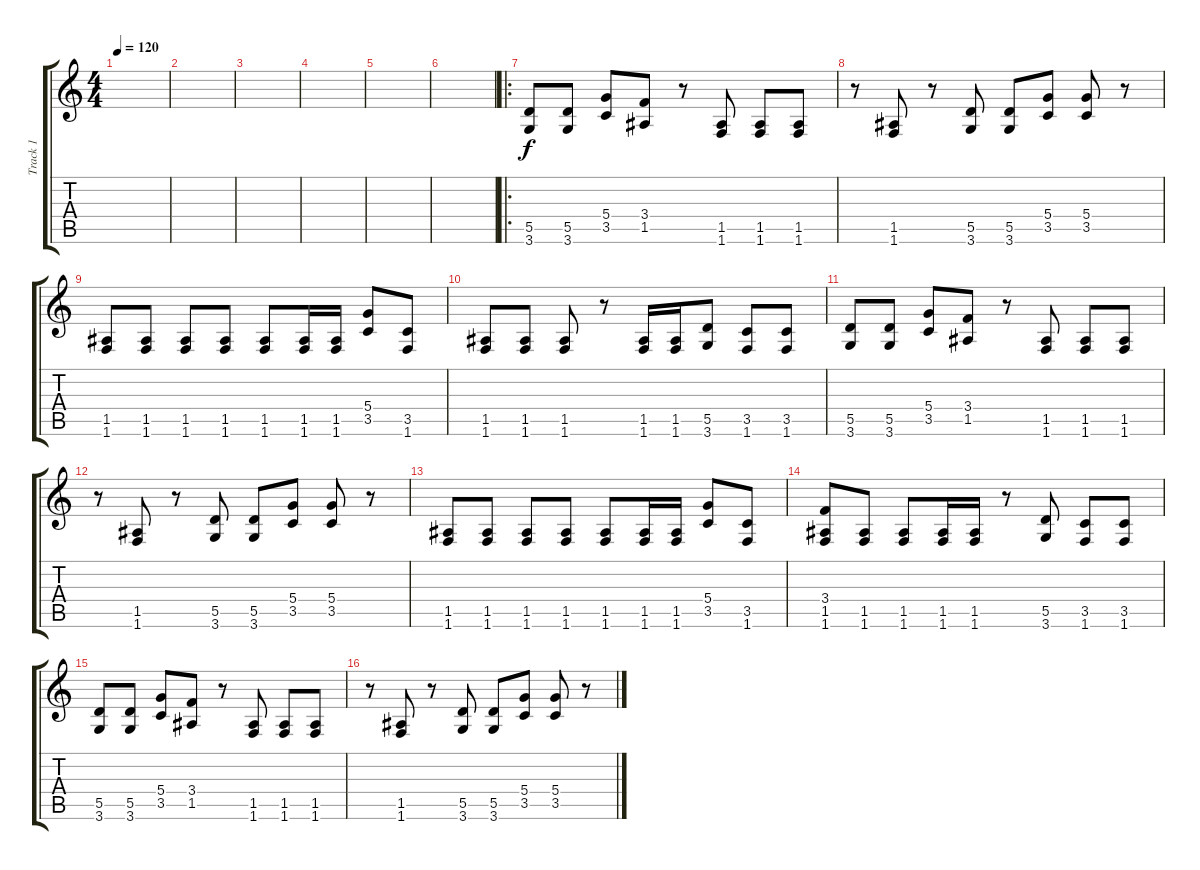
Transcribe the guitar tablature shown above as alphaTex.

\track ("Track 1" "Track 1") {instrument distortionguitar}
\staff {score tabs}
\tuning (E4 B3 G3 D3 A2 E2) {hide}
\ts (4 4)
\tempo 120
\clef g2
\ks c
|
|
|
|
|
|
\ro
(5.5 3.6).8 (5.5 3.6).8 (5.4 3.5).8 (3.4 1.5).8 r.8 (1.5 1.6).8 (1.5 1.6).8 (1.5 1.6).8 |
r.8 (1.5 1.6).8 r.8 (5.5 3.6).8 (5.5 3.6).8 (5.4 3.5).8 (5.4 3.5).8 r.8 |
(1.5 1.6).8 (1.5 1.6).8 (1.5 1.6).8 (1.5 1.6).8 (1.5 1.6).8 (1.5 1.6).16 (1.5 1.6).16 (5.4 3.5).8 (3.5 1.6).8 |
(1.5 1.6).8 (1.5 1.6).8 (1.5 1.6).8 r.8 (1.5 1.6).16 (1.5 1.6).16 (5.5 3.6).8 (3.5 1.6).8 (3.5 1.6).8 |
(5.5 3.6).8 (5.5 3.6).8 (5.4 3.5).8 (3.4 1.5).8 r.8 (1.5 1.6).8 (1.5 1.6).8 (1.5 1.6).8 |
r.8 (1.5 1.6).8 r.8 (5.5 3.6).8 (5.5 3.6).8 (5.4 3.5).8 (5.4 3.5).8 r.8 |
(1.5 1.6).8 (1.5 1.6).8 (1.5 1.6).8 (1.5 1.6).8 (1.5 1.6).8 (1.5 1.6).16 (1.5 1.6).16 (5.4 3.5).8 (3.5 1.6).8 |
(3.4 1.5 1.6).8 (1.5 1.6).8 (1.5 1.6).8 (1.5 1.6).16 (1.5 1.6).16 r.8 (5.5 3.6).8 (3.5 1.6).8 (3.5 1.6).8 |
(5.5 3.6).8 (5.5 3.6).8 (5.4 3.5).8 (3.4 1.5).8 r.8 (1.5 1.6).8 (1.5 1.6).8 (1.5 1.6).8 |
r.8 (1.5 1.6).8 r.8 (5.5 3.6).8 (5.5 3.6).8 (5.4 3.5).8 (5.4 3.5).8 r.8
